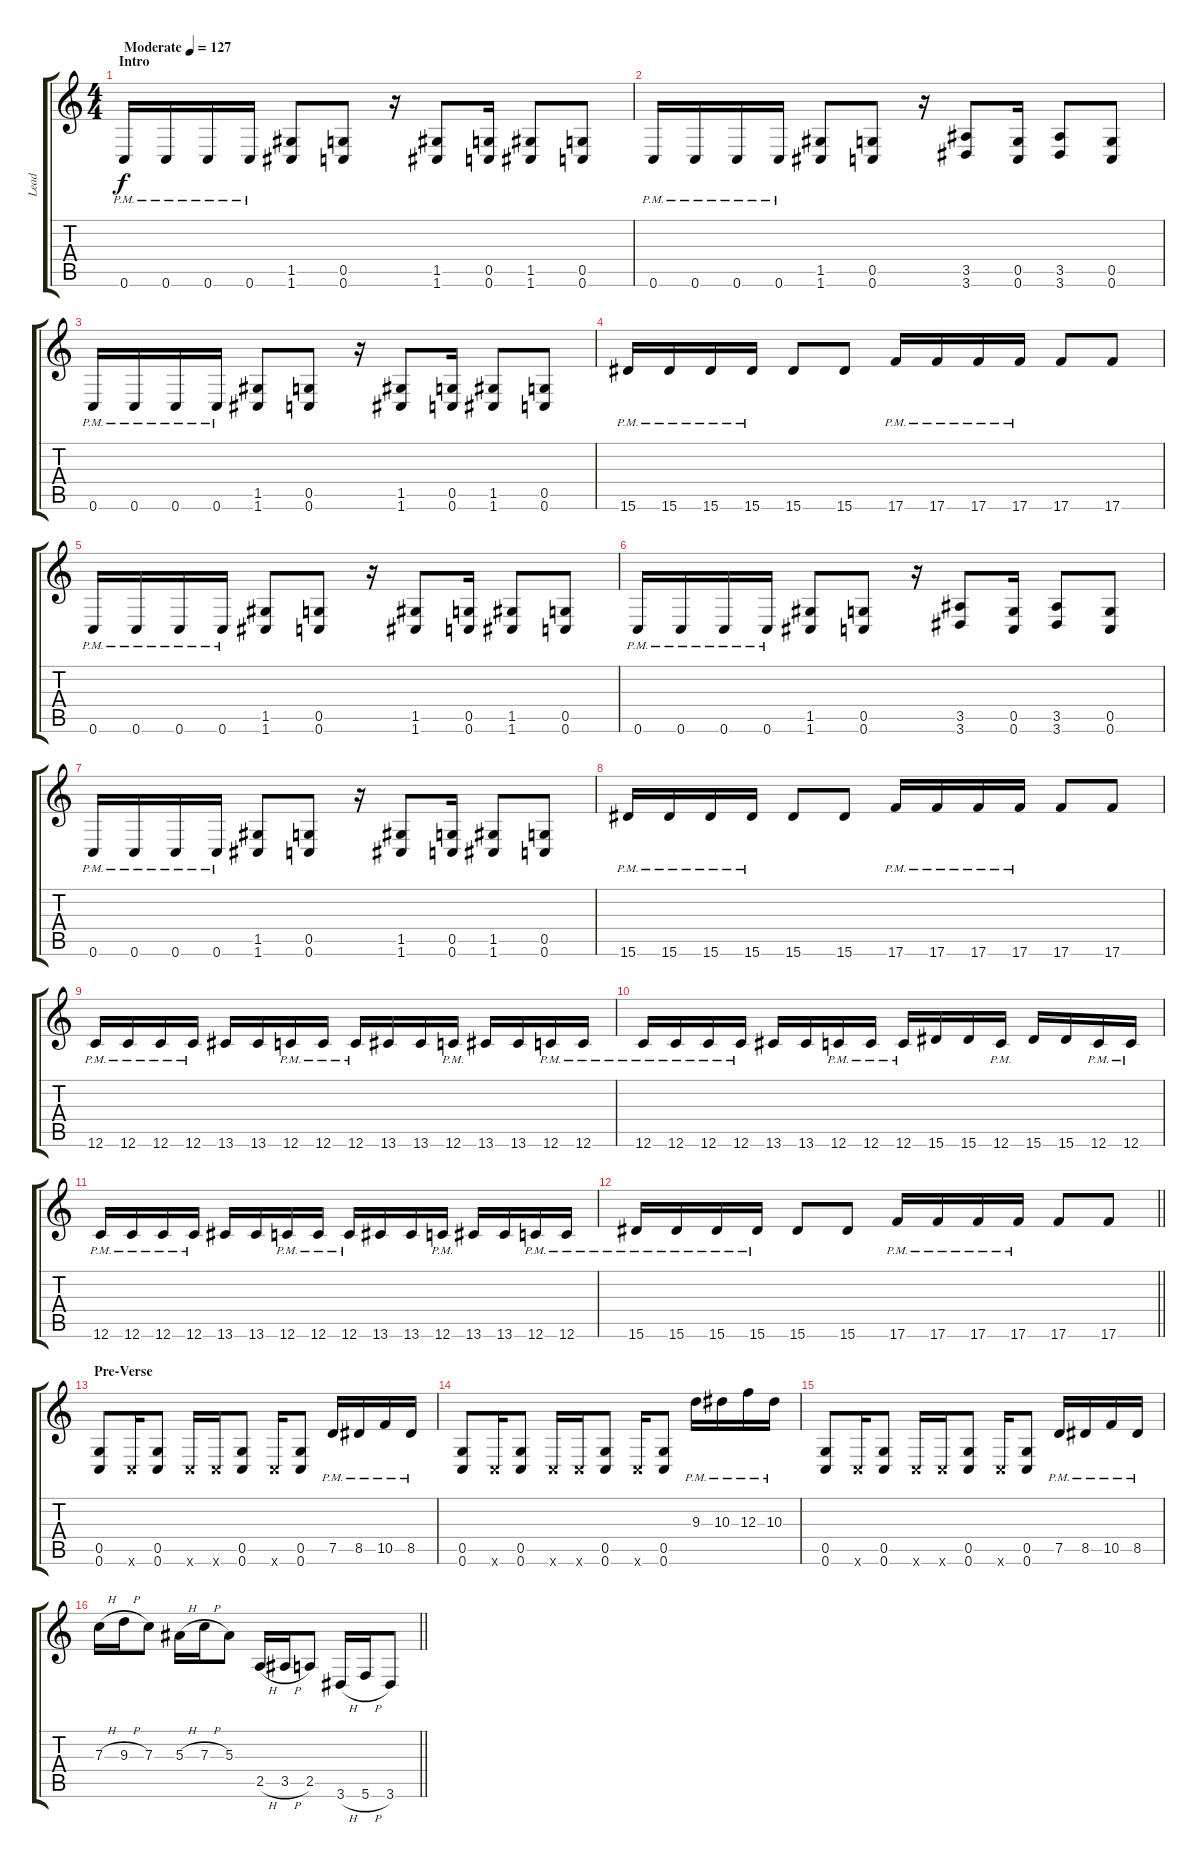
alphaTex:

\track ("Lead" "Lead") {instrument distortionguitar}
\staff {score tabs}
\tuning (D4 A3 F3 C3 G2 C2) {hide}
\ts (4 4)
\section ("" "Intro")
\tempo (127 "Moderate")
\clef g2
\ks c
0.6{pm}.16{dy f instrument distortionguitar} 0.6{pm}.16 0.6{pm}.16 0.6{pm}.16 (1.5 1.6).8 (0.5 0.6).8 r.16 (1.5 1.6).8 (0.5 0.6).16 (1.5 1.6).8 (0.5 0.6).8 |
0.6{pm}.16 0.6{pm}.16 0.6{pm}.16 0.6{pm}.16 (1.5 1.6).8 (0.5 0.6).8 r.16 (3.5 3.6).8 (0.5 0.6).16 (3.5 3.6).8 (0.5 0.6).8 |
0.6{pm}.16 0.6{pm}.16 0.6{pm}.16 0.6{pm}.16 (1.5 1.6).8 (0.5 0.6).8 r.16 (1.5 1.6).8 (0.5 0.6).16 (1.5 1.6).8 (0.5 0.6).8 |
15.6{pm}.16 15.6{pm}.16 15.6{pm}.16 15.6{pm}.16 15.6.8 15.6.8 17.6{pm}.16 17.6{pm}.16 17.6{pm}.16 17.6{pm}.16 17.6.8 17.6.8 |
0.6{pm}.16 0.6{pm}.16 0.6{pm}.16 0.6{pm}.16 (1.5 1.6).8 (0.5 0.6).8 r.16 (1.5 1.6).8 (0.5 0.6).16 (1.5 1.6).8 (0.5 0.6).8 |
0.6{pm}.16 0.6{pm}.16 0.6{pm}.16 0.6{pm}.16 (1.5 1.6).8 (0.5 0.6).8 r.16 (3.5 3.6).8 (0.5 0.6).16 (3.5 3.6).8 (0.5 0.6).8 |
0.6{pm}.16 0.6{pm}.16 0.6{pm}.16 0.6{pm}.16 (1.5 1.6).8 (0.5 0.6).8 r.16 (1.5 1.6).8 (0.5 0.6).16 (1.5 1.6).8 (0.5 0.6).8 |
15.6{pm}.16 15.6{pm}.16 15.6{pm}.16 15.6{pm}.16 15.6.8 15.6.8 17.6{pm}.16 17.6{pm}.16 17.6{pm}.16 17.6{pm}.16 17.6.8 17.6.8 |
12.6{pm}.16 12.6{pm}.16 12.6{pm}.16 12.6{pm}.16 13.6.16 13.6.16 12.6{pm}.16 12.6{pm}.16 12.6{pm}.16 13.6.16 13.6.16 12.6{pm}.16 13.6.16 13.6.16 12.6{pm}.16 12.6{pm}.16 |
12.6{pm}.16 12.6{pm}.16 12.6{pm}.16 12.6{pm}.16 13.6.16 13.6.16 12.6{pm}.16 12.6{pm}.16 12.6{pm}.16 15.6.16 15.6.16 12.6{pm}.16 15.6.16 15.6.16 12.6{pm}.16 12.6{pm}.16 |
12.6{pm}.16 12.6{pm}.16 12.6{pm}.16 12.6{pm}.16 13.6.16 13.6.16 12.6{pm}.16 12.6{pm}.16 12.6{pm}.16 13.6.16 13.6.16 12.6{pm}.16 13.6.16 13.6.16 12.6{pm}.16 12.6{pm}.16 |
\barLineRight lightlight
15.6{pm}.16 15.6{pm}.16 15.6{pm}.16 15.6{pm}.16 15.6.8 15.6.8 17.6{pm}.16 17.6{pm}.16 17.6{pm}.16 17.6{pm}.16 17.6.8 17.6.8 |
\section ("" "Pre-Verse")
(0.5 0.6).8 0.6{x}.16 (0.5 0.6).8 0.6{x}.16 0.6{x}.16 (0.5 0.6).8 0.6{x}.16 (0.5 0.6).8 7.5{pm}.16 8.5{pm}.16 10.5{pm}.16 8.5{pm}.16 |
(0.5 0.6).8 0.6{x}.16 (0.5 0.6).8 0.6{x}.16 0.6{x}.16 (0.5 0.6).8 0.6{x}.16 (0.5 0.6).8 9.3{pm}.16 10.3{pm}.16 12.3{pm}.16 10.3{pm}.16 |
(0.5 0.6).8 0.6{x}.16 (0.5 0.6).8 0.6{x}.16 0.6{x}.16 (0.5 0.6).8 0.6{x}.16 (0.5 0.6).8 7.5{pm}.16 8.5{pm}.16 10.5{pm}.16 8.5{pm}.16 |
\barLineRight lightlight
7.3{h}.16 9.3{h}.16 7.3.8 5.3{h}.16 7.3{h}.16 5.3.8 2.5{h}.16 3.5{h}.16 2.5.8 3.6{h}.16 5.6{h}.16 3.6.8
